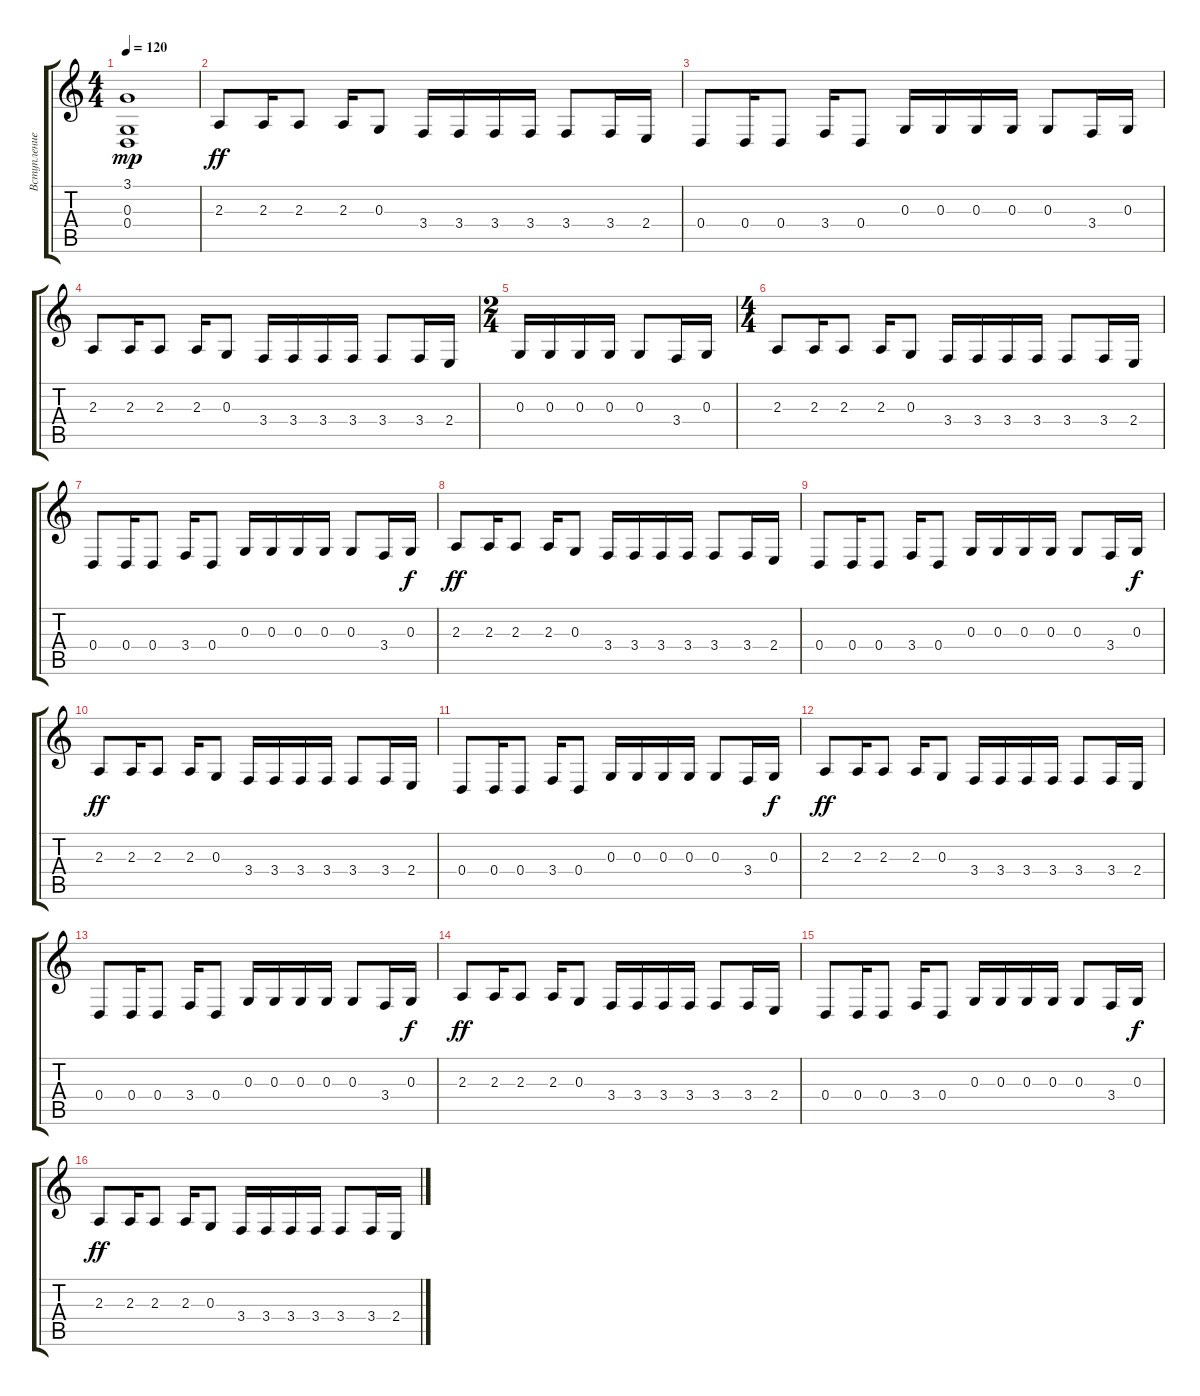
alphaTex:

\track ("Вступление" "Вступление") {instrument vibraphone}
\staff {score tabs}
\tuning (E4 B3 G3 D3 A2 E2) {hide}
\ts (4 4)
\tempo 120
\clef g2
\ks c
(3.1 0.3 0.4).1{dy mp} |
2.3.8{dy ff instrument vibraphone} 2.3.16 2.3.8 2.3.16 0.3.8 3.4.16 3.4.16 3.4.16 3.4.16 3.4.8 3.4.16 2.4.16 |
0.4.8 0.4.16 0.4.8 3.4.16 0.4.8 0.3.16 0.3.16 0.3.16 0.3.16 0.3.8 3.4.16 0.3.16 |
2.3.8 2.3.16 2.3.8 2.3.16 0.3.8 3.4.16 3.4.16 3.4.16 3.4.16 3.4.8 3.4.16 2.4.16 |
\ts (2 4)
0.3.16 0.3.16 0.3.16 0.3.16 0.3.8 3.4.16 0.3.16 |
\ts (4 4)
2.3.8 2.3.16 2.3.8 2.3.16 0.3.8 3.4.16 3.4.16 3.4.16 3.4.16 3.4.8 3.4.16 2.4.16 |
0.4.8 0.4.16 0.4.8 3.4.16 0.4.8 0.3.16 0.3.16 0.3.16 0.3.16 0.3.8 3.4.16 0.3.16{dy f} |
2.3.8{dy ff} 2.3.16 2.3.8 2.3.16 0.3.8 3.4.16 3.4.16 3.4.16 3.4.16 3.4.8 3.4.16 2.4.16 |
0.4.8 0.4.16 0.4.8 3.4.16 0.4.8 0.3.16 0.3.16 0.3.16 0.3.16 0.3.8 3.4.16 0.3.16{dy f} |
2.3.8{dy ff} 2.3.16 2.3.8 2.3.16 0.3.8 3.4.16 3.4.16 3.4.16 3.4.16 3.4.8 3.4.16 2.4.16 |
0.4.8 0.4.16 0.4.8 3.4.16 0.4.8 0.3.16 0.3.16 0.3.16 0.3.16 0.3.8 3.4.16 0.3.16{dy f} |
2.3.8{dy ff} 2.3.16 2.3.8 2.3.16 0.3.8 3.4.16 3.4.16 3.4.16 3.4.16 3.4.8 3.4.16 2.4.16 |
0.4.8 0.4.16 0.4.8 3.4.16 0.4.8 0.3.16 0.3.16 0.3.16 0.3.16 0.3.8 3.4.16 0.3.16{dy f} |
2.3.8{dy ff} 2.3.16 2.3.8 2.3.16 0.3.8 3.4.16 3.4.16 3.4.16 3.4.16 3.4.8 3.4.16 2.4.16 |
0.4.8 0.4.16 0.4.8 3.4.16 0.4.8 0.3.16 0.3.16 0.3.16 0.3.16 0.3.8 3.4.16 0.3.16{dy f} |
2.3.8{dy ff} 2.3.16 2.3.8 2.3.16 0.3.8 3.4.16 3.4.16 3.4.16 3.4.16 3.4.8 3.4.16 2.4.16
